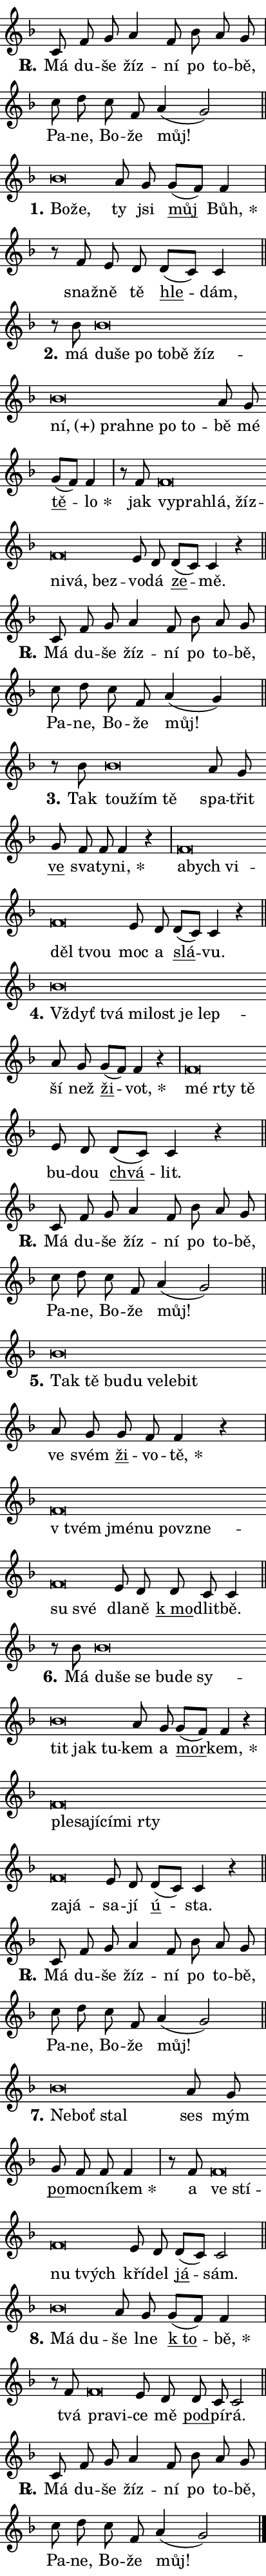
\version "2.22.1"
\header { tagline = "" }
\paper {
  indent = 0\cm
  top-margin = 0\cm
  right-margin = 0\cm
  bottom-margin = 0\cm
  left-margin = 0\cm
  paper-width = 7\cm
  page-breaking = #ly:one-page-breaking
  system-system-spacing.basic-distance = #11
  score-system-spacing.basic-distance = #11
  ragged-last = ##f
}


%% Author: Thomas Morley
%% https://lists.gnu.org/archive/html/lilypond-user/2020-05/msg00002.html
#(define (line-position grob)
"Returns position of @var[grob} in current system:
   @code{'start}, if at first time-step
   @code{'end}, if at last time-step
   @code{'middle} otherwise
"
  (let* ((col (ly:item-get-column grob))
         (ln (ly:grob-object col 'left-neighbor))
         (rn (ly:grob-object col 'right-neighbor))
         (col-to-check-left (if (ly:grob? ln) ln col))
         (col-to-check-right (if (ly:grob? rn) rn col))
         (break-dir-left
           (and
             (ly:grob-property col-to-check-left 'non-musical #f)
             (ly:item-break-dir col-to-check-left)))
         (break-dir-right
           (and
             (ly:grob-property col-to-check-right 'non-musical #f)
             (ly:item-break-dir col-to-check-right))))
        (cond ((eqv? 1 break-dir-left) 'start)
              ((eqv? -1 break-dir-right) 'end)
              (else 'middle))))

#(define (tranparent-at-line-position vctor)
  (lambda (grob)
  "Relying on @code{line-position} select the relevant enry from @var{vctor}.
Used to determine transparency,"
    (case (line-position grob)
      ((end) (not (vector-ref vctor 0)))
      ((middle) (not (vector-ref vctor 1)))
      ((start) (not (vector-ref vctor 2))))))

noteHeadBreakVisibility =
#(define-music-function (break-visibility)(vector?)
"Makes @code{NoteHead}s transparent relying on @var{break-visibility}"
#{
  \override NoteHead.transparent =
    #(tranparent-at-line-position break-visibility)
#})

#(define delete-ledgers-for-transparent-note-heads
  (lambda (grob)
    "Reads whether a @code{NoteHead} is transparent.
If so this @code{NoteHead} is removed from @code{'note-heads} from
@var{grob}, which is supposed to be @code{LedgerLineSpanner}.
As a result ledgers are not printed for this @code{NoteHead}"
    (let* ((nhds-array (ly:grob-object grob 'note-heads))
           (nhds-list
             (if (ly:grob-array? nhds-array)
                 (ly:grob-array->list nhds-array)
                 '()))
           ;; Relies on the transparent-property being done before
           ;; Staff.LedgerLineSpanner.after-line-breaking is executed.
           ;; This is fragile ...
           (to-keep
             (remove
               (lambda (nhd)
                 (ly:grob-property nhd 'transparent #f))
               nhds-list)))
      ;; TODO find a better method to iterate over grob-arrays, similiar
      ;; to filter/remove etc for lists
      ;; For now rebuilt from scratch
      (set! (ly:grob-object grob 'note-heads)  '())
      (for-each
        (lambda (nhd)
          (ly:pointer-group-interface::add-grob grob 'note-heads nhd))
        to-keep))))

hideNotes = {
  \noteHeadBreakVisibility #begin-of-line-visible
}
unHideNotes = {
  \noteHeadBreakVisibility #all-visible
}

% work-around for resetting accidentals
% https://lilypond.org/doc/v2.23/Documentation/notation/displaying-rhythms#unmetered-music
cadenzaMeasure = {
  \cadenzaOff
  \partial 1024 s1024
  \cadenzaOn
}

#(define-markup-command (accent layout props text) (markup?)
  "Underline accented syllable"
  (interpret-markup layout props
    #{\markup \override #'(offset . 4.3) \underline { #text }#}))

responsum = \markup \concat {
  "R" \hspace #-1.05 \path #0.1 #'((moveto 0 0.07) (lineto 0.9 0.8)) \hspace #0.05 "."
}

\layout {
    \context {
        \Staff
        \remove "Time_signature_engraver"
        \override LedgerLineSpanner.after-line-breaking = #delete-ledgers-for-transparent-note-heads
    }
    \context {
        \Voice {
            \override NoteHead.output-attributes = #'((class . "notehead"))
            \override Hairpin.height = #0.55
        }
    }
    \context {
        \Lyrics {
            \override StanzaNumber.output-attributes = #'((class . "stanzanumber"))
            \override LyricSpace.minimum-distance = #0.9
            \override LyricText.font-name = #"TeX Gyre Schola"
            \override LyricText.font-size = 1
            \override StanzaNumber.font-name = #"TeX Gyre Schola Bold"
            \override StanzaNumber.font-size = 1
        }
    }
}

% magnetic-lyrics.ily
%
%   written by
%     Jean Abou Samra <jean@abou-samra.fr>
%     Werner Lemberg <wl@gnu.org>
%
%   adapted by
%     Jiri Hon <jiri.hon@gmail.com>
%
% Version 2022-Apr-15

% https://www.mail-archive.com/lilypond-user@gnu.org/msg149350.html

#(define (Left_hyphen_pointer_engraver context)
   "Collect syllable-hyphen-syllable occurrences in lyrics and store
them in properties.  This engraver only looks to the left.  For
example, if the lyrics input is @code{foo -- bar}, it does the
following.

@itemize @bullet
@item
Set the @code{text} property of the @code{LyricHyphen} grob between
@q{foo} and @q{bar} to @code{foo}.

@item
Set the @code{left-hyphen} property of the @code{LyricText} grob with
text @q{foo} to the @code{LyricHyphen} grob between @q{foo} and
@q{bar}.
@end itemize

Use this auxiliary engraver in combination with the
@code{lyric-@/text::@/apply-@/magnetic-@/offset!} hook."
   (let ((hyphen #f)
         (text #f))
     (make-engraver
      (acknowledgers
       ((lyric-syllable-interface engraver grob source-engraver)
        (set! text grob)))
      (end-acknowledgers
       ((lyric-hyphen-interface engraver grob source-engraver)
        ;(when (not (grob::has-interface grob 'lyric-space-interface))
          (set! hyphen grob)));)
      ((stop-translation-timestep engraver)
       (when (and text hyphen)
         (ly:grob-set-object! text 'left-hyphen hyphen))
       (set! text #f)
       (set! hyphen #f)))))

#(define (lyric-text::apply-magnetic-offset! grob)
   "If the space between two syllables is less than the value in
property @code{LyricText@/.details@/.squash-threshold}, move the right
syllable to the left so that it gets concatenated with the left
syllable.

Use this function as a hook for
@code{LyricText@/.after-@/line-@/breaking} if the
@code{Left_@/hyphen_@/pointer_@/engraver} is active."
   (let ((hyphen (ly:grob-object grob 'left-hyphen #f)))
     (when hyphen
       (let ((left-text (ly:spanner-bound hyphen LEFT)))
         (when (grob::has-interface left-text 'lyric-syllable-interface)
           (let* ((common (ly:grob-common-refpoint grob left-text X))
                  (this-x-ext (ly:grob-extent grob common X))
                  (left-x-ext
                   (begin
                     ;; Trigger magnetism for left-text.
                     (ly:grob-property left-text 'after-line-breaking)
                     (ly:grob-extent left-text common X)))
                  ;; `delta` is the gap width between two syllables.
                  (delta (- (interval-start this-x-ext)
                            (interval-end left-x-ext)))
                  (details (ly:grob-property grob 'details))
                  (threshold (assoc-get 'squash-threshold details 0.2)))
             (when (< delta threshold)
               (let* (;; We have to manipulate the input text so that
                      ;; ligatures crossing syllable boundaries are not
                      ;; disabled.  For languages based on the Latin
                      ;; script this is essentially a beautification.
                      ;; However, for non-Western scripts it can be a
                      ;; necessity.
                      (lt (ly:grob-property left-text 'text))
                      (rt (ly:grob-property grob 'text))
                      (is-space (grob::has-interface hyphen 'lyric-space-interface))
                      (space (if is-space " " ""))
                      (space-markup (grob-interpret-markup grob " "))
                      (space-size (interval-length (ly:stencil-extent space-markup X)))
                      (extra-delta (if is-space space-size 0))
                      ;; Append new syllable.
                      (ltrt-space (if (and (string? lt) (string? rt))
                                (string-append lt space rt)
                                (make-concat-markup (list lt space rt))))
                      ;; Right-align `ltrt` to the right side.
                      (ltrt-space-markup (grob-interpret-markup
                               grob
                               (make-translate-markup
                                (cons (interval-length this-x-ext) 0)
                                (make-right-align-markup ltrt-space)))))
                 (begin
                   ;; Don't print `left-text`.
                   (ly:grob-set-property! left-text 'stencil #f)
                   ;; Set text and stencil (which holds all collected
                   ;; syllables so far) and shift it to the left.
                   (ly:grob-set-property! grob 'text ltrt-space)
                   (ly:grob-set-property! grob 'stencil ltrt-space-markup)
                   (ly:grob-translate-axis! grob (- (- delta extra-delta)) X))))))))))


#(define (lyric-hyphen::displace-bounds-first grob)
   ;; Make very sure this callback isn't triggered too early.
   (let ((left (ly:spanner-bound grob LEFT))
         (right (ly:spanner-bound grob RIGHT)))
     (ly:grob-property left 'after-line-breaking)
     (ly:grob-property right 'after-line-breaking)
     (ly:lyric-hyphen::print grob)))

squashThreshold = #0.4

\layout {
  \context {
    \Lyrics
    \consists #Left_hyphen_pointer_engraver
    \override LyricText.after-line-breaking =
      #lyric-text::apply-magnetic-offset!
    \override LyricHyphen.stencil = #lyric-hyphen::displace-bounds-first
    \override LyricText.details.squash-threshold = \squashThreshold
    \override LyricHyphen.minimum-distance = 0
    \override LyricHyphen.minimum-length = \squashThreshold
  }
}

squash = \override LyricText.details.squash-threshold = 9999
unSquash = \override LyricText.details.squash-threshold = \squashThreshold

left = \override LyricText.self-alignment-X = #LEFT
unLeft = \revert LyricText.self-alignment-X

starOffset = #(lambda (grob) 
                (let ((x_offset (ly:self-alignment-interface::aligned-on-x-parent grob)))
                  (if (= x_offset 0) 0 (+ x_offset 1.2))))

star = #(define-music-function (syllable)(string?)
"Append star separator at the end of a syllable"
#{
  \once \override LyricText.X-offset = #starOffset
  \lyricmode { \markup {
    #syllable
    \override #'((font-name . "TeX Gyre Schola Bold")) \hspace #0.2 \lower #0.65 \larger "*"
  } }
#})

starAccent = #(define-music-function (syllable)(string?)
"Append star separator at the end of a syllable and make accent"
#{
  \once \override LyricText.X-offset = #starOffset
  \lyricmode { \markup {
    \accent #syllable
    \override #'((font-name . "TeX Gyre Schola Bold")) \hspace #0.2 \lower #0.65 \larger "*"
  } }
#})

breath = #(define-music-function (syllable)(string?)
"Append breathing indicator at the end of a syllable"
#{
  \lyricmode { \markup { #syllable "+" } }
#})

optionalBreath = #(define-music-function (syllable)(string?)
"Append optional breathing indicator at the end of a syllable"
#{
  \lyricmode { \markup { #syllable "(+)" } }
#})


\score {
    <<
        \new Voice = "melody" { \cadenzaOn \key f \major \relative { c'8 f g a4 f8 \bar "" bes a g \cadenzaMeasure \bar "|" c d c f, a4( g2) \cadenzaMeasure \bar "||" \break }
\relative { bes'\breve*1/16 \hideNotes \breve*1/16 \bar "" \unHideNotes a8 g \bar "" g[( f)] f4 \cadenzaMeasure \bar "|" r8 f e8 d \bar "" d[( c)] c4 \cadenzaMeasure \bar "||" \break }
\relative { r8 bes'8 bes\breve*1/16 \hideNotes \breve*1/16 \bar "" \breve*1/16 \bar "" \breve*1/16 \bar "" \breve*1/16 \bar "" \breve*1/16 \bar "" \breve*1/16 \bar "" \breve*1/16 \bar "" \breve*1/16 \bar "" \breve*1/16 \breve*1/16 \bar "" \unHideNotes a8 g \bar "" g[( f)] f4 \cadenzaMeasure \bar "|" r8 f8 f\breve*1/16 \hideNotes \breve*1/16 \bar "" \breve*1/16 \bar "" \breve*1/16 \bar "" \breve*1/16 \bar "" \breve*1/16 \breve*1/16 \bar "" \unHideNotes e8 d \bar "" d[( c)] c4 r \cadenzaMeasure \bar "||" \break }
\relative { c'8 f g a4 f8 \bar "" bes a g \cadenzaMeasure \bar "|" c d c f, a4( g4) \cadenzaMeasure \bar "||" \break }
\relative { r8 bes'8 bes\breve*1/16 \hideNotes \breve*1/16 \breve*1/16 \bar "" \unHideNotes a8 g \bar "" g f f f4 r \cadenzaMeasure \bar "|" f\breve*1/16 \hideNotes \breve*1/16 \bar "" \breve*1/16 \bar "" \breve*1/16 \breve*1/16 \bar "" \unHideNotes e8 d \bar "" d[( c)] c4 r \cadenzaMeasure \bar "||" \break }
\relative { bes'\breve*1/16 \hideNotes \breve*1/16 \bar "" \breve*1/16 \bar "" \breve*1/16 \bar "" \breve*1/16 \breve*1/16 \bar "" \unHideNotes a8 g \bar "" g[( f)] f4 r \cadenzaMeasure \bar "|" f\breve*1/16 \hideNotes \breve*1/16 \breve*1/16 \bar "" \unHideNotes e8 d \bar "" d[( c)] c4 r \cadenzaMeasure \bar "||" \break }
\relative { c'8 f g a4 f8 \bar "" bes a g \cadenzaMeasure \bar "|" c d c f, a4( g2) \cadenzaMeasure \bar "||" \break }
\relative { bes'\breve*1/16 \hideNotes \breve*1/16 \bar "" \breve*1/16 \bar "" \breve*1/16 \bar "" \breve*1/16 \bar "" \breve*1/16 \breve*1/16 \bar "" \unHideNotes a8 g \bar "" g f f4 r \cadenzaMeasure \bar "|" f\breve*1/16 \hideNotes \breve*1/16 \bar "" \breve*1/16 \bar "" \breve*1/16 \bar "" \breve*1/16 \bar "" \breve*1/16 \breve*1/16 \bar "" \unHideNotes e8 d \bar "" d c c4 \cadenzaMeasure \bar "||" \break }
\relative { r8 bes'8 bes\breve*1/16 \hideNotes \breve*1/16 \bar "" \breve*1/16 \bar "" \breve*1/16 \bar "" \breve*1/16 \bar "" \breve*1/16 \bar "" \breve*1/16 \bar "" \breve*1/16 \breve*1/16 \bar "" \unHideNotes a8 g \bar "" g[( f)] f4 r \cadenzaMeasure \bar "|" f\breve*1/16 \hideNotes \breve*1/16 \bar "" \breve*1/16 \bar "" \breve*1/16 \bar "" \breve*1/16 \bar "" \breve*1/16 \bar "" \breve*1/16 \breve*1/16 \bar "" \unHideNotes e8 d \bar "" d[( c)] c4 r \cadenzaMeasure \bar "||" \break }
\relative { c'8 f g a4 f8 \bar "" bes a g \cadenzaMeasure \bar "|" c d c f, a4( g2) \cadenzaMeasure \bar "||" \break }
\relative { bes'\breve*1/16 \hideNotes \breve*1/16 \breve*1/16 \bar "" \unHideNotes a8 g \bar "" g f f f4 \cadenzaMeasure \bar "|" r8 f8 f\breve*1/16 \hideNotes \breve*1/16 \bar "" \breve*1/16 \breve*1/16 \bar "" \unHideNotes e8 d \bar "" d[( c)] c2 \cadenzaMeasure \bar "||" \break }
\relative { bes'\breve*1/16 \hideNotes \breve*1/16 \bar "" \unHideNotes a8 g \bar "" g[( f)] f4 \cadenzaMeasure \bar "|" r8 f8 f\breve*1/16 \hideNotes \breve*1/16 \bar "" \unHideNotes e8 d \bar "" d c c2 \cadenzaMeasure \bar "||" \break }
\relative { c'8 f g a4 f8 \bar "" bes a g \cadenzaMeasure \bar "|" c d c f, a4( g2) \cadenzaMeasure \bar "||" \break } \bar "|." }
        \new Lyrics \lyricsto "melody" { \lyricmode { \set stanza = \responsum
Má du -- še žíz -- ní po to -- bě, Pa -- ne, Bo -- že můj!
\set stanza = "1."
\left Bo -- \squash že, \unLeft \unSquash ty jsi \markup \accent můj \star Bůh, snaž -- ně tě \markup \accent hle -- dám,
\set stanza = "2."
má \left du -- \squash še po to -- bě žíz -- \optionalBreath ní, pra -- hne po to -- \unLeft \unSquash bě mé \markup \accent tě -- \star lo jak \left vy -- \squash pra -- hlá, žíz -- ni -- vá, bez -- \unLeft \unSquash vo -- dá \markup \accent ze -- mě.
\set stanza = \responsum
Má du -- še žíz -- ní po to -- bě, Pa -- ne, Bo -- že můj!
\set stanza = "3."
Tak \left tou -- \squash žím tě \unLeft \unSquash spa -- třit \markup \accent ve sva -- ty -- \star ni, \left a -- \squash bych vi -- děl tvou \unLeft \unSquash moc a \markup \accent slá -- vu.
\set stanza = "4."
\left Vždyť \squash tvá mi -- lost je lep -- \unLeft \unSquash ší než \markup \accent ži -- \star vot, \left mé \squash rty tě \unLeft \unSquash bu -- dou \markup \accent chvá -- lit.
\set stanza = \responsum
Má du -- še žíz -- ní po to -- bě, Pa -- ne, Bo -- že můj!
\set stanza = "5."
\left Tak \squash tě bu -- du ve -- le -- bit \unLeft \unSquash ve svém \markup \accent ži -- vo -- \star tě, \left "v tvém" \squash jmé -- nu po -- vzne -- su své \unLeft \unSquash dla -- ně \markup \accent "k mo" -- dlit -- bě.
\set stanza = "6."
Má \left du -- \squash še se bu -- de sy -- tit jak tu -- \unLeft \unSquash kem a \markup \accent mor -- \star kem, \left ple -- \squash sa -- jí -- cí -- mi rty za -- já -- \unLeft \unSquash sa -- jí \markup \accent ú -- sta.
\set stanza = \responsum
Má du -- še žíz -- ní po to -- bě, Pa -- ne, Bo -- že můj!
\set stanza = "7."
\left Ne -- \squash boť stal \unLeft \unSquash ses mým \markup \accent po -- moc -- ní -- \star kem a \left ve \squash stí -- nu tvých \unLeft \unSquash kří -- del \markup \accent já -- sám.
\set stanza = "8."
\left Má \squash du -- \unLeft \unSquash še lne \markup \accent "k to" -- \star bě, tvá \left pra -- \squash vi -- \unLeft \unSquash ce mě \markup \accent pod -- pí -- rá.
\set stanza = \responsum
Má du -- še žíz -- ní po to -- bě, Pa -- ne, Bo -- že můj! } }
    >>
    \layout {}
}
